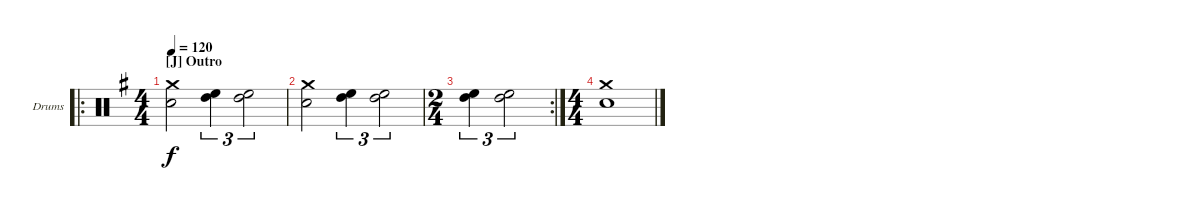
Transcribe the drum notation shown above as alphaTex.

\defaultSystemsLayout 4
\bracketExtendMode groupsimilarinstruments
\firstSystemTrackNameOrientation horizontal
\otherSystemsTrackNameOrientation horizontal
\track ("Drumkit" "Drums") {instrument percussion}
\staff {score}
\articulation defaults
\ro
\ts (4 4)
\section ("J" "Outro")
\tempo 120
\clef neutral
\ks eminor
("Snare (hit) 2" "Crash medium (hit)").2{dy f} ("High Tom (hit)" "High Floor Tom (hit)").4{tu (3 2)} ("High Tom (hit)" "High Floor Tom (hit)").2{tu (3 2)} |
("Snare (hit) 2" "Crash medium (hit)").2 ("High Tom (hit)" "High Floor Tom (hit)").4{tu (3 2)} ("High Tom (hit)" "High Floor Tom (hit)").2{tu (3 2)} |
\rc 2
\ts (2 4)
("High Tom (hit)" "High Floor Tom (hit)").4{tu (3 2)} ("High Tom (hit)" "High Floor Tom (hit)").2{tu (3 2)} |
\ts (4 4)
("Snare (hit) 2" "Crash medium (hit)").1
